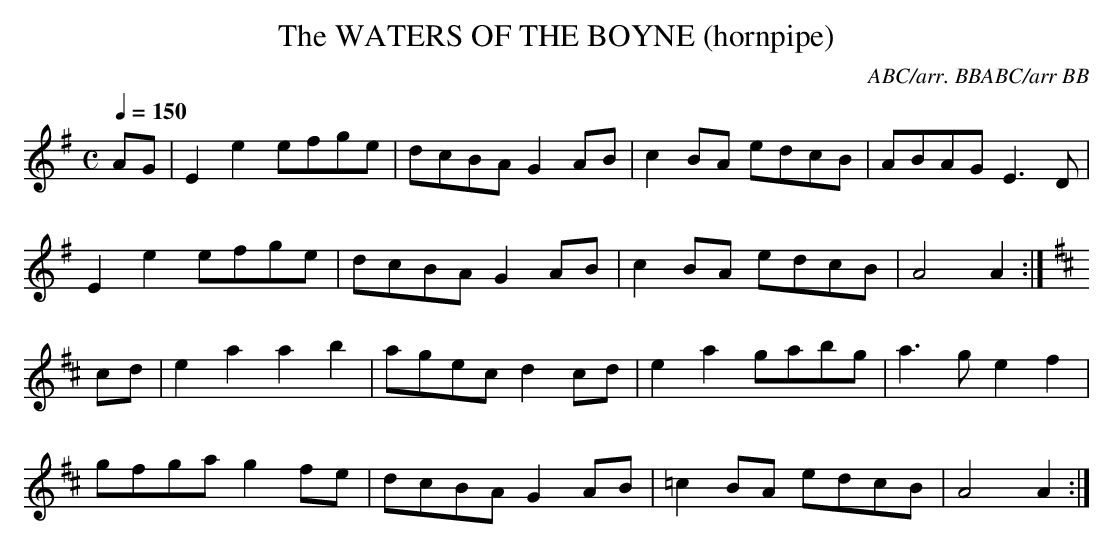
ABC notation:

X:1
T:WATERS OF THE BOYNE (hornpipe), The
Q:1/4=150
C:ABC/arr. BBABC/arr BB
M:C
L:1/8
K:Ador
AG|E2e2 efge|dcBA G2AB|c2BA edcB|ABAG E3D|
E2e2 efge|dcBA G2AB|c2BA edcB|A4 A2 :|
K:Amix
cd|e2a2 a2b2|agec d2cd|e2a2 gabg|a3g e2f2|
gfga g2fe|dcBA G2AB|=c2BA edcB|A4 A2 :|
